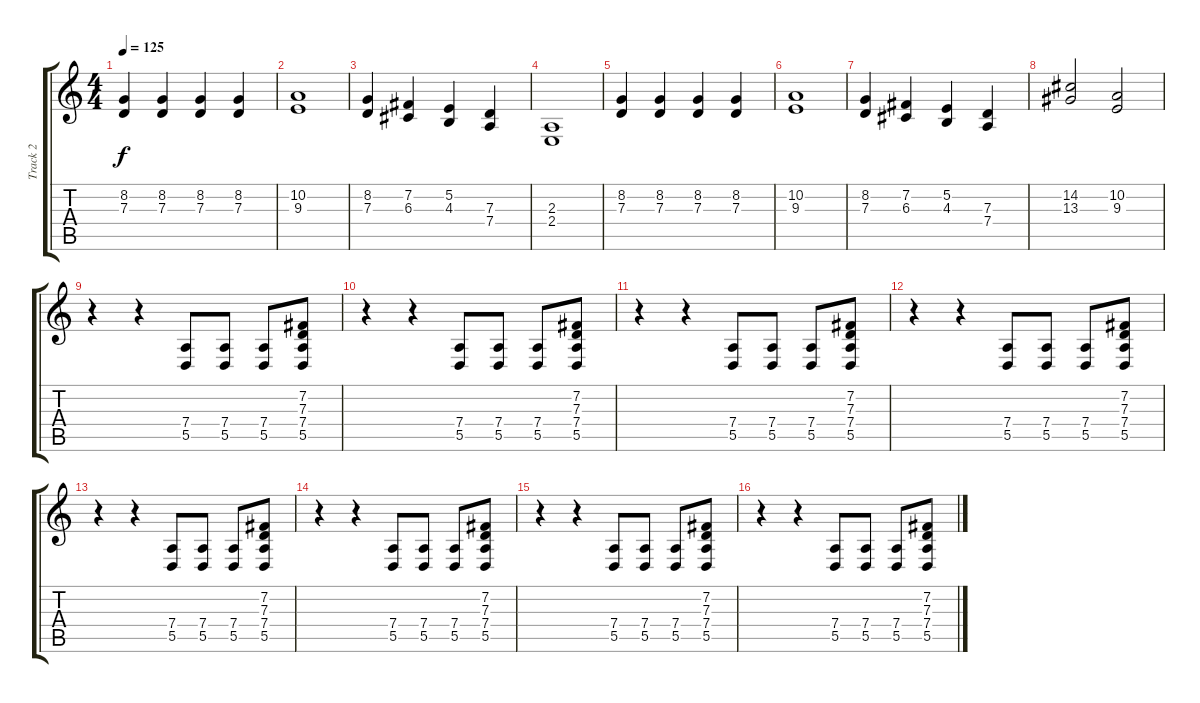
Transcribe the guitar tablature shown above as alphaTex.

\track ("Track 2" "Track 2") {instrument acousticgrandpiano}
\staff {score tabs}
\tuning (E4 B3 G3 D3 A2 E2) {hide}
\ts (4 4)
\tempo 125
\clef g2
\ks c
(8.2 7.3).4{dy f} (8.2 7.3).4 (8.2 7.3).4 (8.2 7.3).4 |
(10.2 9.3).1 |
(8.2 7.3).4 (7.2 6.3).4 (5.2 4.3).4 (7.3 7.4).4 |
(2.3 2.4).1 |
(8.2 7.3).4 (8.2 7.3).4 (8.2 7.3).4 (8.2 7.3).4 |
(10.2 9.3).1 |
(8.2 7.3).4 (7.2 6.3).4 (5.2 4.3).4 (7.3 7.4).4 |
(14.2 13.3).2 (10.2 9.3).2 |
r.4 r.4 (7.4 5.5).8 (7.4 5.5).8 (7.4 5.5).8 (7.2 7.3 7.4 5.5).8 |
r.4 r.4 (7.4 5.5).8 (7.4 5.5).8 (7.4 5.5).8 (7.2 7.3 7.4 5.5).8 |
r.4 r.4 (7.4 5.5).8 (7.4 5.5).8 (7.4 5.5).8 (7.2 7.3 7.4 5.5).8 |
r.4 r.4 (7.4 5.5).8 (7.4 5.5).8 (7.4 5.5).8 (7.2 7.3 7.4 5.5).8 |
r.4 r.4 (7.4 5.5).8 (7.4 5.5).8 (7.4 5.5).8 (7.2 7.3 7.4 5.5).8 |
r.4 r.4 (7.4 5.5).8 (7.4 5.5).8 (7.4 5.5).8 (7.2 7.3 7.4 5.5).8 |
r.4 r.4 (7.4 5.5).8 (7.4 5.5).8 (7.4 5.5).8 (7.2 7.3 7.4 5.5).8 |
r.4 r.4 (7.4 5.5).8 (7.4 5.5).8 (7.4 5.5).8 (7.2 7.3 7.4 5.5).8
